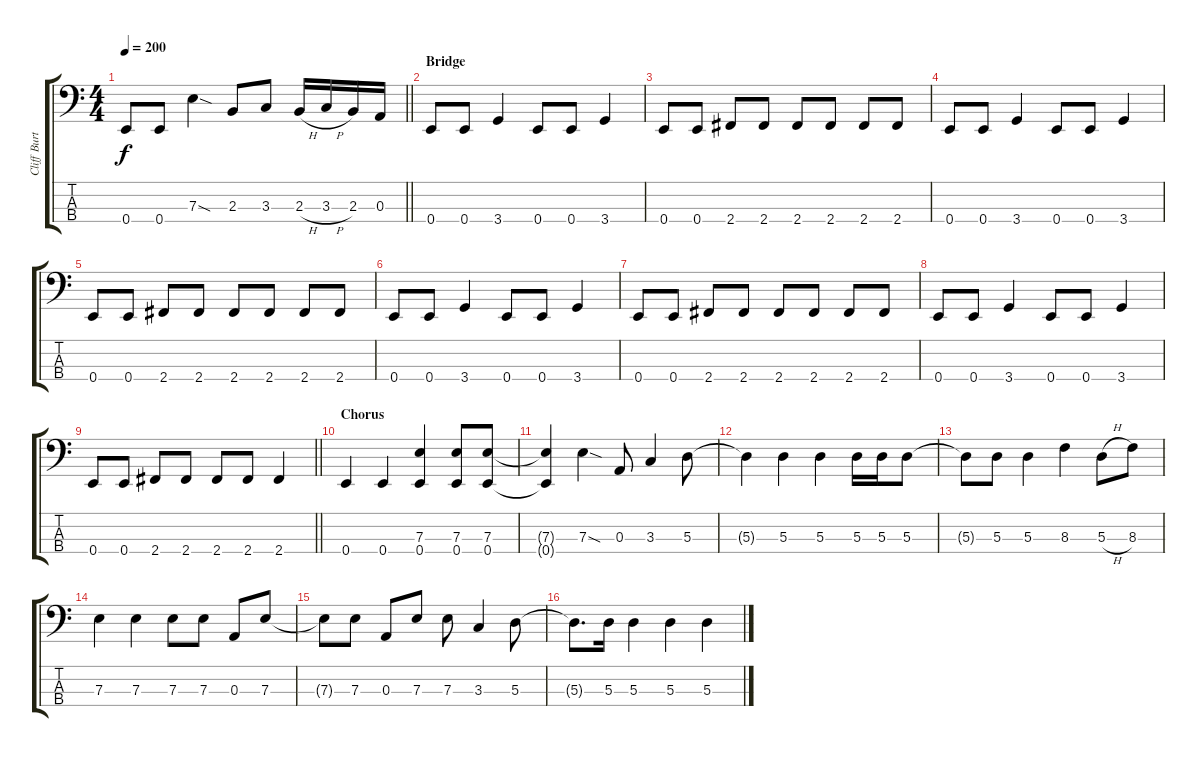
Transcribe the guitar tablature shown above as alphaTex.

\track ("Cliff Burton (Bass)" "Cliff Burt") {instrument electricbassfinger}
\staff {score tabs}
\tuning (G2 D2 A1 E1) {hide}
\ts (4 4)
\tempo 200
\clef f4
\barLineRight lightlight
\ks c
0.4.8{dy f} 0.4.8 7.3{sod}.4 2.3.8 3.3.8 2.3{h}.16 3.3{h}.16 2.3.16 0.3.16 |
\section ("" "Bridge")
0.4.8 0.4.8 3.4.4 0.4.8 0.4.8 3.4.4 |
0.4.8 0.4.8 2.4.8 2.4.8 2.4.8 2.4.8 2.4.8 2.4.8 |
0.4.8 0.4.8 3.4.4 0.4.8 0.4.8 3.4.4 |
0.4.8 0.4.8 2.4.8 2.4.8 2.4.8 2.4.8 2.4.8 2.4.8 |
0.4.8 0.4.8 3.4.4 0.4.8 0.4.8 3.4.4 |
0.4.8 0.4.8 2.4.8 2.4.8 2.4.8 2.4.8 2.4.8 2.4.8 |
0.4.8 0.4.8 3.4.4 0.4.8 0.4.8 3.4.4 |
\barLineRight lightlight
0.4.8 0.4.8 2.4.8 2.4.8 2.4.8 2.4.8 2.4.4 |
\section ("" "Chorus")
0.4.4{instrument slapbass2} 0.4.4 (7.3 0.4).4 (7.3 0.4).8 (7.3 0.4).8 |
(7.3{t} 0.4{t}).4 7.3{sod}.4 0.3.8 3.3.4 5.3.8 |
5.3{t}.4 5.3.4 5.3.4 5.3.16 5.3.16 5.3.8 |
5.3{t}.8 5.3.8 5.3.4 8.3.4 5.3{h}.8 8.3.8 |
7.3.4 7.3.4 7.3.8 7.3.8 0.3.8 7.3.8 |
7.3{t}.8 7.3.8 0.3.8 7.3.8 7.3.8 3.3.4 5.3.8 |
5.3{t}.8{d} 5.3.16 5.3.4 5.3.4 5.3.4
